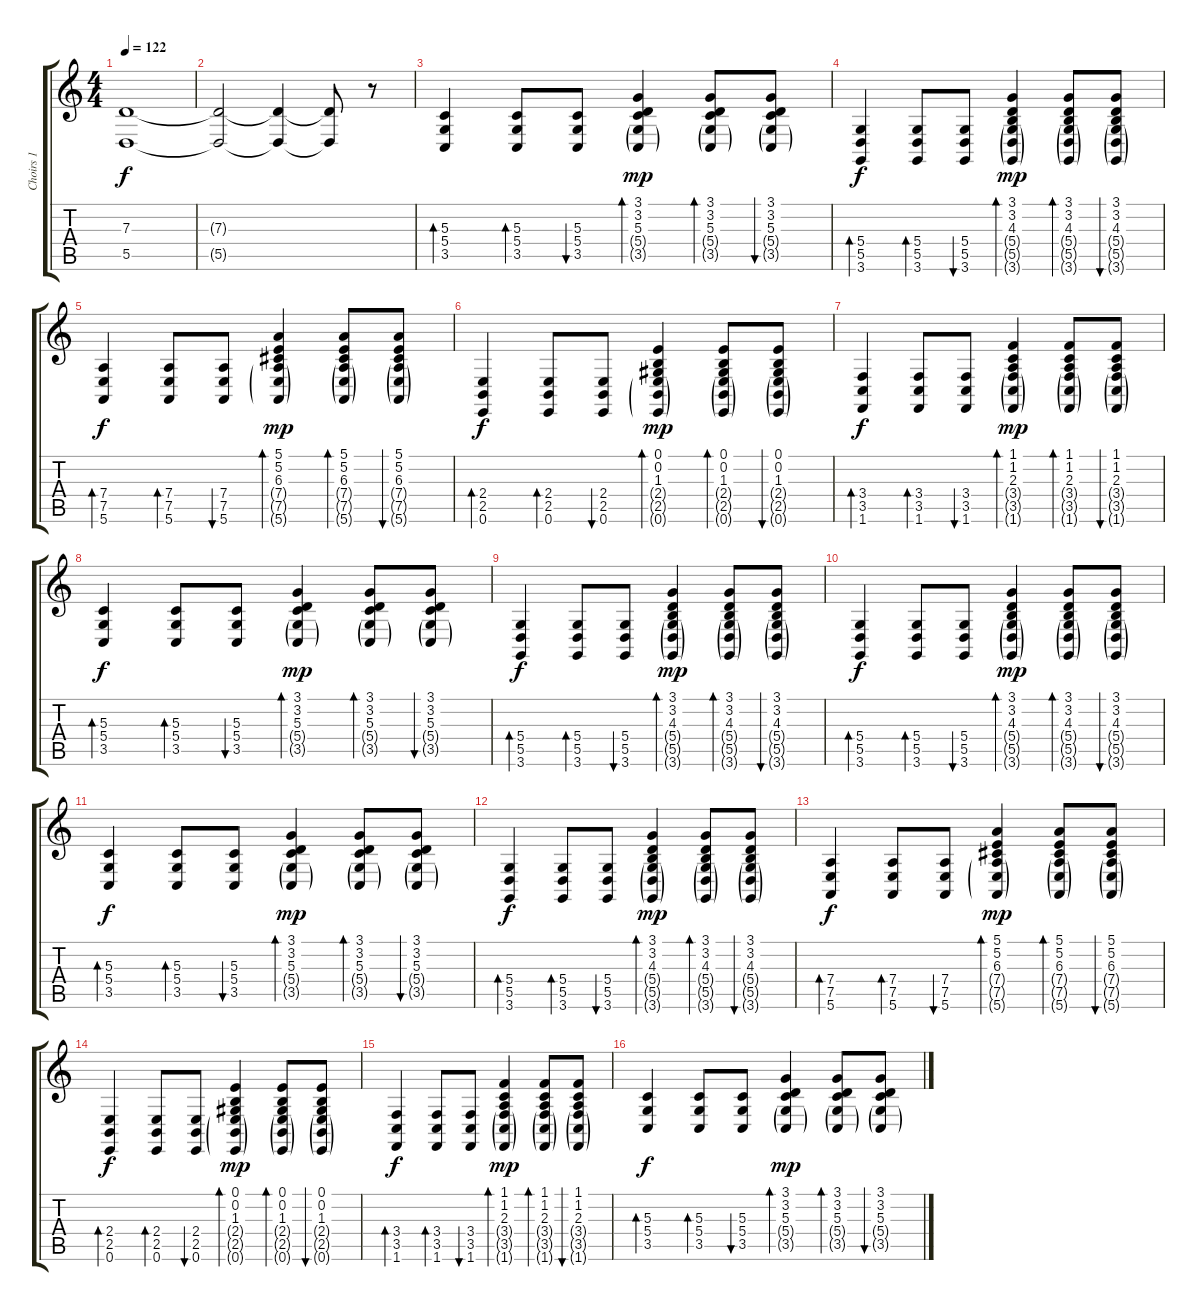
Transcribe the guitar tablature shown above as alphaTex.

\track ("Choirs 1" "Choirs 1") {instrument clarinet}
\staff {score tabs}
\tuning (E4 B3 G3 D3 A2 E2) {hide}
\ts (4 4)
\tempo 122
\clef g2
\ks c
(7.3 5.5).1{dy f} |
(7.3{t} 5.5{t}).2 (7.3{t} 5.5{t}).4 (7.3{t} 5.5{t}).8 r.8 |
(5.3 5.4 3.5).4{bd 60 volume 13 balance 8 instrument pad3polysynth} (5.3 5.4 3.5).8{bd 60} (5.3 5.4 3.5).8{bu 60} (3.1 3.2 5.3 5.4{g} 3.5{g}).4{bd 60 dy mp} (3.1 3.2 5.3 5.4{g} 3.5{g}).8{bd 60} (3.1 3.2 5.3 5.4{g} 3.5{g}).8{bu 60} |
(5.4 5.5 3.6).4{bd 60 dy f} (5.4 5.5 3.6).8{bd 60} (5.4 5.5 3.6).8{bu 60} (3.1 3.2 4.3 5.4{g} 5.5{g} 3.6{g}).4{bd 60 dy mp} (3.1 3.2 4.3 5.4{g} 5.5{g} 3.6{g}).8{bd 60} (3.1 3.2 4.3 5.4{g} 5.5{g} 3.6{g}).8{bu 60} |
(7.4 7.5 5.6).4{bd 60 dy f} (7.4 7.5 5.6).8{bd 60} (7.4 7.5 5.6).8{bu 60} (5.1 5.2 6.3 7.4{g} 7.5{g} 5.6{g}).4{bd 60 dy mp} (5.1 5.2 6.3 7.4{g} 7.5{g} 5.6{g}).8{bd 60} (5.1 5.2 6.3 7.4{g} 7.5{g} 5.6{g}).8{bu 60} |
(2.4 2.5 0.6).4{bd 60 dy f} (2.4 2.5 0.6).8{bd 60} (2.4 2.5 0.6).8{bu 60} (0.1 0.2 1.3 2.4{g} 2.5{g} 0.6{g}).4{bd 60 dy mp} (0.1 0.2 1.3 2.4{g} 2.5{g} 0.6{g}).8{bd 60} (0.1 0.2 1.3 2.4{g} 2.5{g} 0.6{g}).8{bu 60} |
(3.4 3.5 1.6).4{bd 60 dy f} (3.4 3.5 1.6).8{bd 60} (3.4 3.5 1.6).8{bu 60} (1.1 1.2 2.3 3.4{g} 3.5{g} 1.6{g}).4{bd 60 dy mp} (1.1 1.2 2.3 3.4{g} 3.5{g} 1.6{g}).8{bd 60} (1.1 1.2 2.3 3.4{g} 3.5{g} 1.6{g}).8{bu 60} |
(5.3 5.4 3.5).4{bd 60 dy f volume 13 balance 8 instrument pad3polysynth} (5.3 5.4 3.5).8{bd 60} (5.3 5.4 3.5).8{bu 60} (3.1 3.2 5.3 5.4{g} 3.5{g}).4{bd 60 dy mp} (3.1 3.2 5.3 5.4{g} 3.5{g}).8{bd 60} (3.1 3.2 5.3 5.4{g} 3.5{g}).8{bu 60} |
(5.4 5.5 3.6).4{bd 60 dy f} (5.4 5.5 3.6).8{bd 60} (5.4 5.5 3.6).8{bu 60} (3.1 3.2 4.3 5.4{g} 5.5{g} 3.6{g}).4{bd 60 dy mp} (3.1 3.2 4.3 5.4{g} 5.5{g} 3.6{g}).8{bd 60} (3.1 3.2 4.3 5.4{g} 5.5{g} 3.6{g}).8{bu 60} |
(5.4 5.5 3.6).4{bd 60 dy f} (5.4 5.5 3.6).8{bd 60} (5.4 5.5 3.6).8{bu 60} (3.1 3.2 4.3 5.4{g} 5.5{g} 3.6{g}).4{bd 60 dy mp} (3.1 3.2 4.3 5.4{g} 5.5{g} 3.6{g}).8{bd 60} (3.1 3.2 4.3 5.4{g} 5.5{g} 3.6{g}).8{bu 60} |
(5.3 5.4 3.5).4{bd 60 dy f volume 13 balance 8 instrument pad3polysynth} (5.3 5.4 3.5).8{bd 60} (5.3 5.4 3.5).8{bu 60} (3.1 3.2 5.3 5.4{g} 3.5{g}).4{bd 60 dy mp} (3.1 3.2 5.3 5.4{g} 3.5{g}).8{bd 60} (3.1 3.2 5.3 5.4{g} 3.5{g}).8{bu 60} |
(5.4 5.5 3.6).4{bd 60 dy f} (5.4 5.5 3.6).8{bd 60} (5.4 5.5 3.6).8{bu 60} (3.1 3.2 4.3 5.4{g} 5.5{g} 3.6{g}).4{bd 60 dy mp} (3.1 3.2 4.3 5.4{g} 5.5{g} 3.6{g}).8{bd 60} (3.1 3.2 4.3 5.4{g} 5.5{g} 3.6{g}).8{bu 60} |
(7.4 7.5 5.6).4{bd 60 dy f} (7.4 7.5 5.6).8{bd 60} (7.4 7.5 5.6).8{bu 60} (5.1 5.2 6.3 7.4{g} 7.5{g} 5.6{g}).4{bd 60 dy mp} (5.1 5.2 6.3 7.4{g} 7.5{g} 5.6{g}).8{bd 60} (5.1 5.2 6.3 7.4{g} 7.5{g} 5.6{g}).8{bu 60} |
(2.4 2.5 0.6).4{bd 60 dy f} (2.4 2.5 0.6).8{bd 60} (2.4 2.5 0.6).8{bu 60} (0.1 0.2 1.3 2.4{g} 2.5{g} 0.6{g}).4{bd 60 dy mp} (0.1 0.2 1.3 2.4{g} 2.5{g} 0.6{g}).8{bd 60} (0.1 0.2 1.3 2.4{g} 2.5{g} 0.6{g}).8{bu 60} |
(3.4 3.5 1.6).4{bd 60 dy f} (3.4 3.5 1.6).8{bd 60} (3.4 3.5 1.6).8{bu 60} (1.1 1.2 2.3 3.4{g} 3.5{g} 1.6{g}).4{bd 60 dy mp} (1.1 1.2 2.3 3.4{g} 3.5{g} 1.6{g}).8{bd 60} (1.1 1.2 2.3 3.4{g} 3.5{g} 1.6{g}).8{bu 60} |
(5.3 5.4 3.5).4{bd 60 dy f volume 13 balance 8 instrument pad3polysynth} (5.3 5.4 3.5).8{bd 60} (5.3 5.4 3.5).8{bu 60} (3.1 3.2 5.3 5.4{g} 3.5{g}).4{bd 60 dy mp} (3.1 3.2 5.3 5.4{g} 3.5{g}).8{bd 60} (3.1 3.2 5.3 5.4{g} 3.5{g}).8{bu 60}
